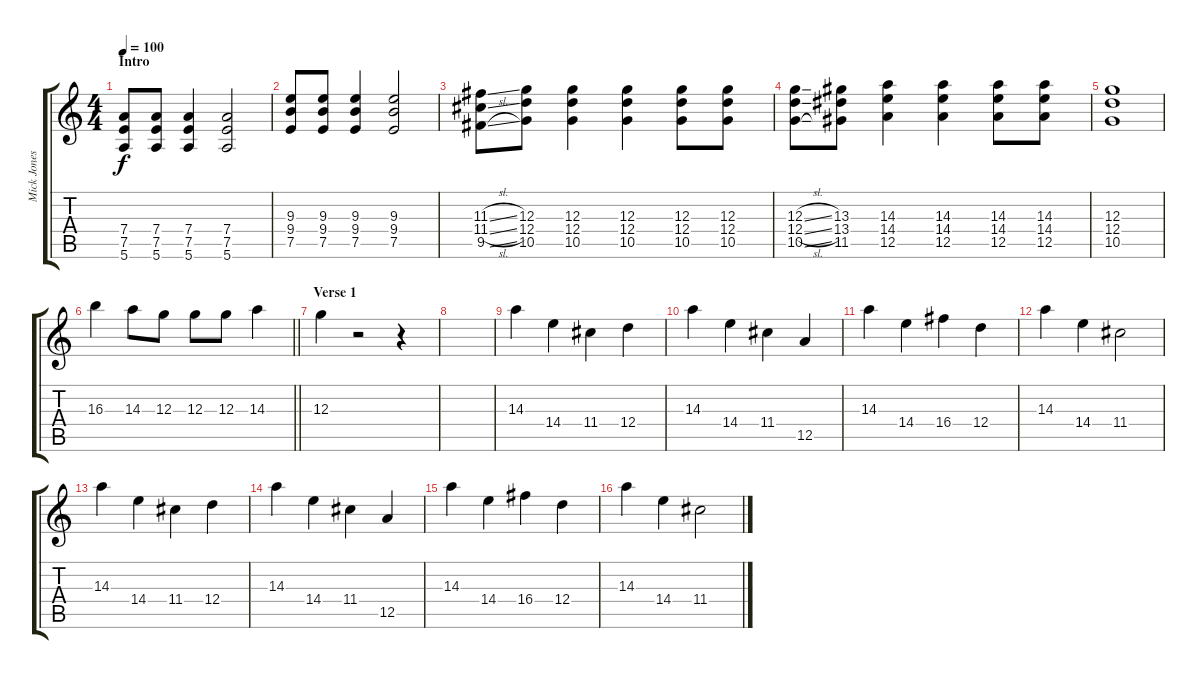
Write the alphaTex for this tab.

\track ("Mick Jones" "Mick Jones") {instrument overdrivenguitar}
\staff {score tabs}
\tuning (E4 B3 G3 D3 A2 E2) {hide}
\ts (4 4)
\section ("" "Intro")
\tempo 100
\clef g2
\ks c
(7.4 7.5 5.6).8{dy f instrument overdrivenguitar} (7.4 7.5 5.6).8 (7.4 7.5 5.6).4 (7.4 7.5 5.6).2 |
(9.3 9.4 7.5).8 (9.3 9.4 7.5).8 (9.3 9.4 7.5).4 (9.3 9.4 7.5).2 |
(11.3{sl} 11.4{sl} 9.5{sl}).8 (12.3 12.4 10.5).8 (12.3 12.4 10.5).4 (12.3 12.4 10.5).4 (12.3 12.4 10.5).8 (12.3 12.4 10.5).8 |
(12.3{sl} 12.4{sl} 10.5{sl}).8 (13.3 13.4 11.5).8 (14.3 14.4 12.5).4 (14.3 14.4 12.5).4 (14.3 14.4 12.5).8 (14.3 14.4 12.5).8 |
(12.3 12.4 10.5).1 |
\barLineRight lightlight
16.3.4 14.3.8 12.3.8 12.3.8 12.3.8 14.3.4 |
\section ("" "Verse 1")
12.3.4 r.2 r.4 |
|
14.3.4 14.4.4 11.4.4 12.4.4 |
14.3.4 14.4.4 11.4.4 12.5.4 |
14.3.4 14.4.4 16.4.4 12.4.4 |
14.3.4 14.4.4 11.4.2 |
14.3.4 14.4.4 11.4.4 12.4.4 |
14.3.4 14.4.4 11.4.4 12.5.4 |
14.3.4 14.4.4 16.4.4 12.4.4 |
14.3.4 14.4.4 11.4.2
